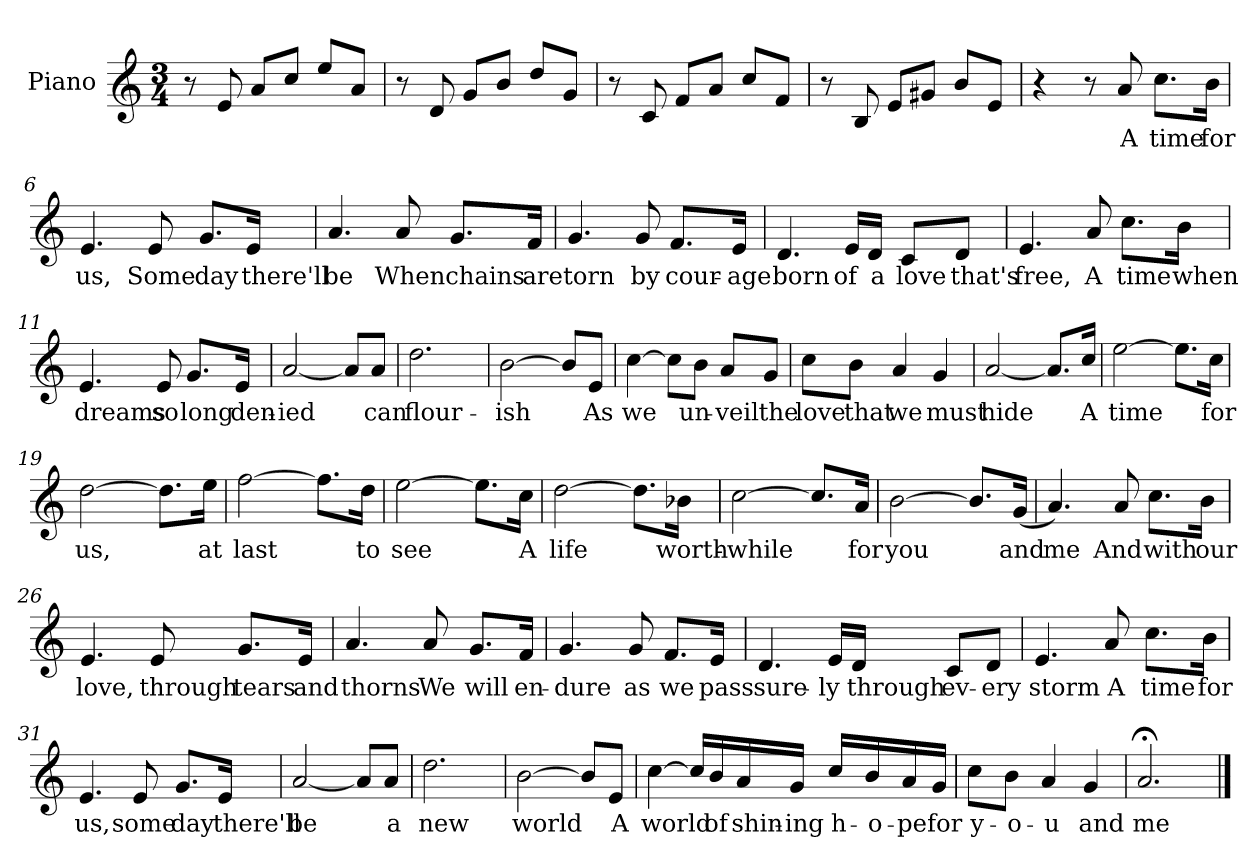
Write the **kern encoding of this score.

**kern	**text
*part1	*part1
*staff1	*staff1
*I"Piano	*
*I'Pno.	*
*clefG2	*
*k[]	*
*C:	*
*M3/4	*
=1	=1
8r	.
8e/	.
8a/L	.
8cc/J	.
8ee/L	.
8a/J	.
=2	=2
8r	.
8d/	.
8g/L	.
8b/J	.
8dd/L	.
8g/J	.
=3	=3
8r	.
8c/	.
8f/L	.
8a/J	.
8cc/L	.
8f/J	.
=4	=4
8r	.
8B/	.
8e/L	.
8g#X/J	.
8b/L	.
8e/J	.
=5	=5
4r	.
8r	.
8a/	A
8.cc\L	time
16b\Jk	for
!!LO:LB:g=z
=6	=6
4.e/	us,
8e/	Some
8.g/L	day
16e/Jk	there'll
=7	=7
4.a/	be
8a/	When
8.g/L	chains
16f/Jk	are
=8	=8
4.g/	torn
8g/	by
8.f/L	cour-
16e/Jk	-age
!!LO:LB:g=z
=9	=9
4.d/	born
16e/LL	of
16d/JJ	a
8c/L	love
8d/J	that's
=10	=10
4.e/	free,
8a/	A
8.cc\L	time
16b\Jk	when
=11	=11
4.e/	dreams
8e/	so
8.g/L	long
16e/Jk	den-
=12	=12
[2a/	-ied
8a/L]	.
8a/J	can
!!LO:LB:g=z
=13	=13
2.dd\	flour-
=14	=14
[2b\	-ish
8b/L]	.
8e/J	As
=15	=15
[4cc\	we
8cc\L]	.
8b\J	un-
8a/L	-veil
8g/J	the
=16	=16
8cc\L	love
8b\J	that
4a/	we
4g/	must
=17	=17
[2a/	hide
8.a/L]	.
16cc/Jk	A
!!LO:LB:g=z
=18	=18
[2ee\	time
8.ee\L]	.
16cc\Jk	for
=19	=19
[2dd\	us,
8.dd\L]	.
16ee\Jk	at
=20	=20
[2ff\	last
8.ff\L]	.
16dd\Jk	to
=21	=21
[2ee\	see
8.ee\L]	.
16cc\Jk	A
=22	=22
[2dd\	life
8.dd\L]	.
16b-X\Jk	worth-
=23	=23
[2cc\	-while
8.cc/L]	.
16a/Jk	for
!!LO:LB:g=z
=24	=24
[2b\	you
8.b/L]	.
(16g/Jk	and
=25	=25
4.aZ/)	me
8a/	And
8.cc\L	with
16b\Jk	our
=26	=26
4.e/	love,
8e/	through
8.g/L	tears
16e/Jk	and
!!LO:LB:g=z
=27	=27
4.a/	thorns
8a/	We
8.g/L	will
16f/Jk	en-
=28	=28
4.g/	-dure
8g/	as
8.f/L	we
16e/Jk	pass
=29	=29
4.d/	sure-
16e/LL	-ly
16d/JJ	through
8c/L	ev-
8d/J	-ery
!!LO:LB:g=z
=30	=30
4.e/	storm
8a/	A
8.cc\L	time
16b\Jk	for
=31	=31
4.e/	us,
8e/	some
8.g/L	day
16e/Jk	there'll
=32	=32
[2a/	be
8a/L]	.
8a/J	a
=33	=33
2.dd\	new
=34	=34
[2b\	world
8b/L]	.
8e/J	A
!!LO:PB:g=z
=35	=35
[4cc\	world
16cc/LL]	.
16b/	of
16a/	shin-
16g/JJ	ing
16cc/LL	h-
16b/	-o-
16a/	-pe
16g/JJ	for
=36	=36
8cc\L	y-
8b\J	-o-
4a/	-u
4g/	and
=37	=37
2.a;</	me
==	==
*-	*-
